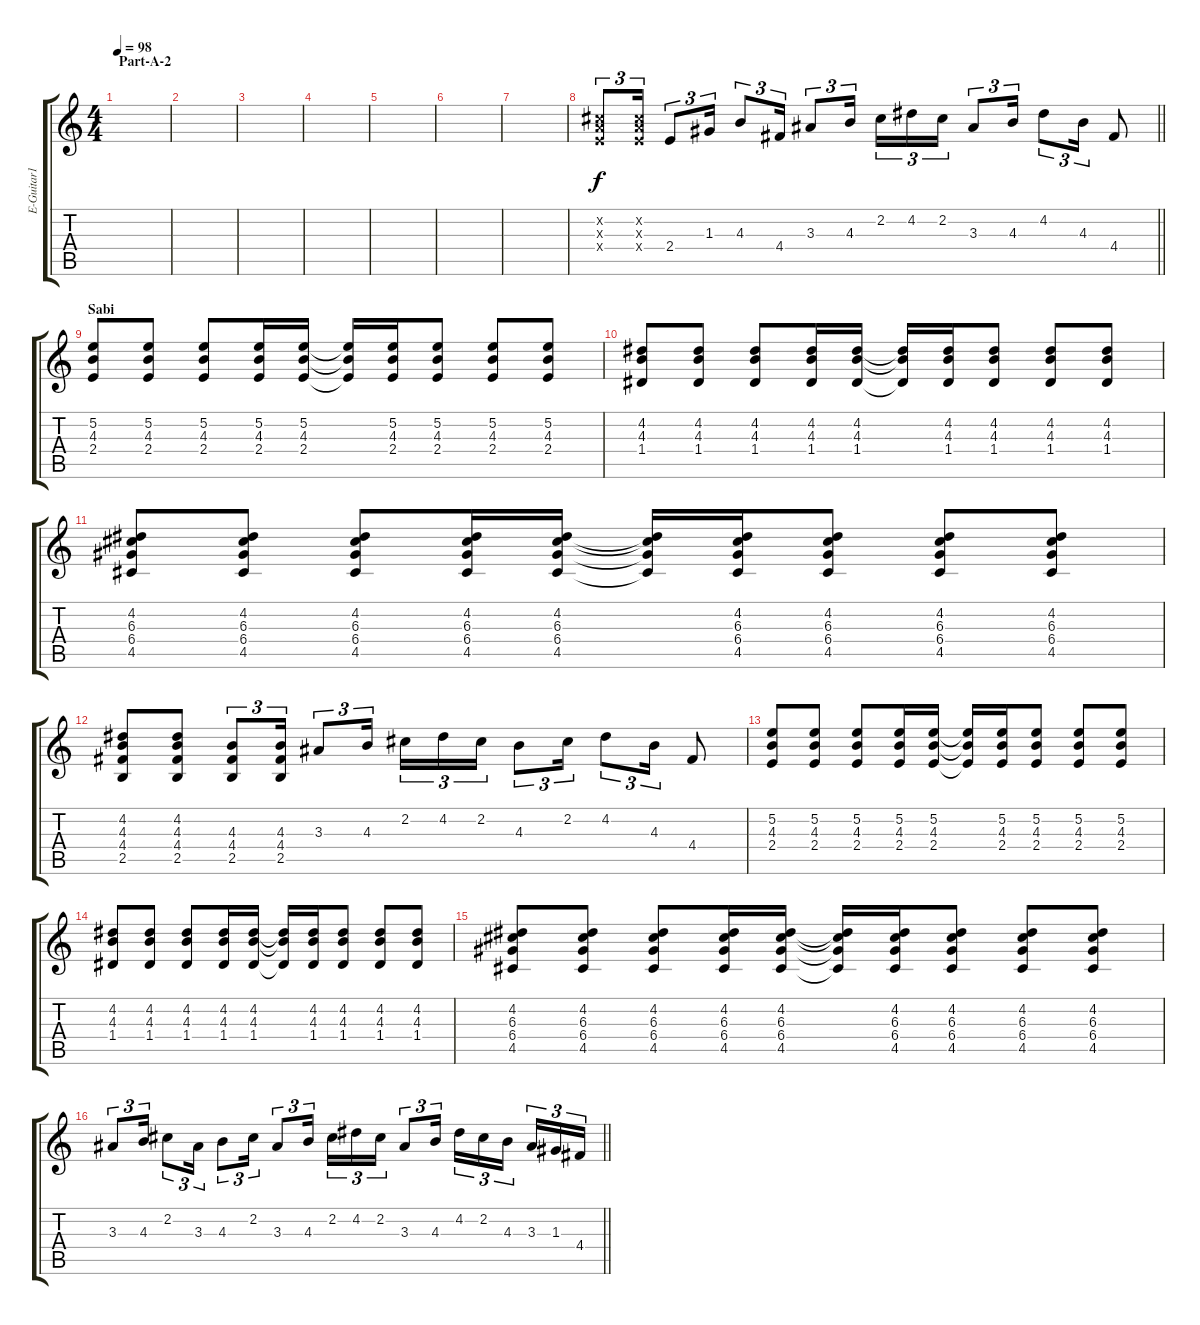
\track ("E-Guitar1" "E-Guitar1") {instrument distortionguitar}
\staff {score tabs}
\tuning (E4 B3 G3 D3 A2 E2) {hide}
\ts (4 4)
\section ("" "Part-A-2")
\tempo 98
\clef g2
\ks c
|
|
|
|
|
|
|
\barLineRight lightlight
(2.2{x} 2.3{x} 2.4{x}).8{tu (3 2)} (2.2{x} 2.3{x} 2.4{x}).16{tu (3 2)} 2.4.8{tu (3 2)} 1.3.16{tu (3 2)} 4.3.8{tu (3 2)} 4.4.16{tu (3 2)} 3.3.8{tu (3 2)} 4.3.16{tu (3 2)} 2.2.16{tu (3 2)} 4.2.16{tu (3 2)} 2.2.16{tu (3 2)} 3.3.8{tu (3 2)} 4.3.16{tu (3 2)} 4.2.8{tu (3 2)} 4.3.16{tu (3 2)} 4.4.8 |
\section ("" "Sabi")
(5.2 4.3 2.4).8 (5.2 4.3 2.4).8 (5.2 4.3 2.4).8 (5.2 4.3 2.4).16 (5.2 4.3 2.4).16 (5.2{t} 4.3{t} 2.4{t}).16 (5.2 4.3 2.4).16 (5.2 4.3 2.4).8 (5.2 4.3 2.4).8 (5.2 4.3 2.4).8 |
(4.2 4.3 1.4).8 (4.2 4.3 1.4).8 (4.2 4.3 1.4).8 (4.2 4.3 1.4).16 (4.2 4.3 1.4).16 (4.2{t} 4.3{t} 1.4{t}).16 (4.2 4.3 1.4).16 (4.2 4.3 1.4).8 (4.2 4.3 1.4).8 (4.2 4.3 1.4).8 |
(4.2 6.3 6.4 4.5).8 (4.2 6.3 6.4 4.5).8 (4.2 6.3 6.4 4.5).8 (4.2 6.3 6.4 4.5).16 (4.2 6.3 6.4 4.5).16 (4.2{t} 6.3{t} 6.4{t} 4.5{t}).16 (4.2 6.3 6.4 4.5).16 (4.2 6.3 6.4 4.5).8 (4.2 6.3 6.4 4.5).8 (4.2 6.3 6.4 4.5).8 |
(4.2 4.3 4.4 2.5).8 (4.2 4.3 4.4 2.5).8 (4.3 4.4 2.5).8{tu (3 2)} (4.3 4.4 2.5).16{tu (3 2)} 3.3.8{tu (3 2)} 4.3.16{tu (3 2)} 2.2.16{tu (3 2)} 4.2.16{tu (3 2)} 2.2.16{tu (3 2)} 4.3.8{tu (3 2)} 2.2.16{tu (3 2)} 4.2.8{tu (3 2)} 4.3.16{tu (3 2)} 4.4.8 |
(5.2 4.3 2.4).8 (5.2 4.3 2.4).8 (5.2 4.3 2.4).8 (5.2 4.3 2.4).16 (5.2 4.3 2.4).16 (5.2{t} 4.3{t} 2.4{t}).16 (5.2 4.3 2.4).16 (5.2 4.3 2.4).8 (5.2 4.3 2.4).8 (5.2 4.3 2.4).8 |
(4.2 4.3 1.4).8 (4.2 4.3 1.4).8 (4.2 4.3 1.4).8 (4.2 4.3 1.4).16 (4.2 4.3 1.4).16 (4.2{t} 4.3{t} 1.4{t}).16 (4.2 4.3 1.4).16 (4.2 4.3 1.4).8 (4.2 4.3 1.4).8 (4.2 4.3 1.4).8 |
(4.2 6.3 6.4 4.5).8 (4.2 6.3 6.4 4.5).8 (4.2 6.3 6.4 4.5).8 (4.2 6.3 6.4 4.5).16 (4.2 6.3 6.4 4.5).16 (4.2{t} 6.3{t} 6.4{t} 4.5{t}).16 (4.2 6.3 6.4 4.5).16 (4.2 6.3 6.4 4.5).8 (4.2 6.3 6.4 4.5).8 (4.2 6.3 6.4 4.5).8 |
\barLineRight lightlight
3.3.8{tu (3 2)} 4.3.16{tu (3 2)} 2.2.8{tu (3 2)} 3.3.16{tu (3 2)} 4.3.8{tu (3 2)} 2.2.16{tu (3 2)} 3.3.8{tu (3 2)} 4.3.16{tu (3 2)} 2.2.16{tu (3 2)} 4.2.16{tu (3 2)} 2.2.16{tu (3 2)} 3.3.8{tu (3 2)} 4.3.16{tu (3 2)} 4.2.16{tu (3 2)} 2.2.16{tu (3 2)} 4.3.16{tu (3 2)} 3.3.16{tu (3 2)} 1.3.16{tu (3 2)} 4.4.16{tu (3 2)}
